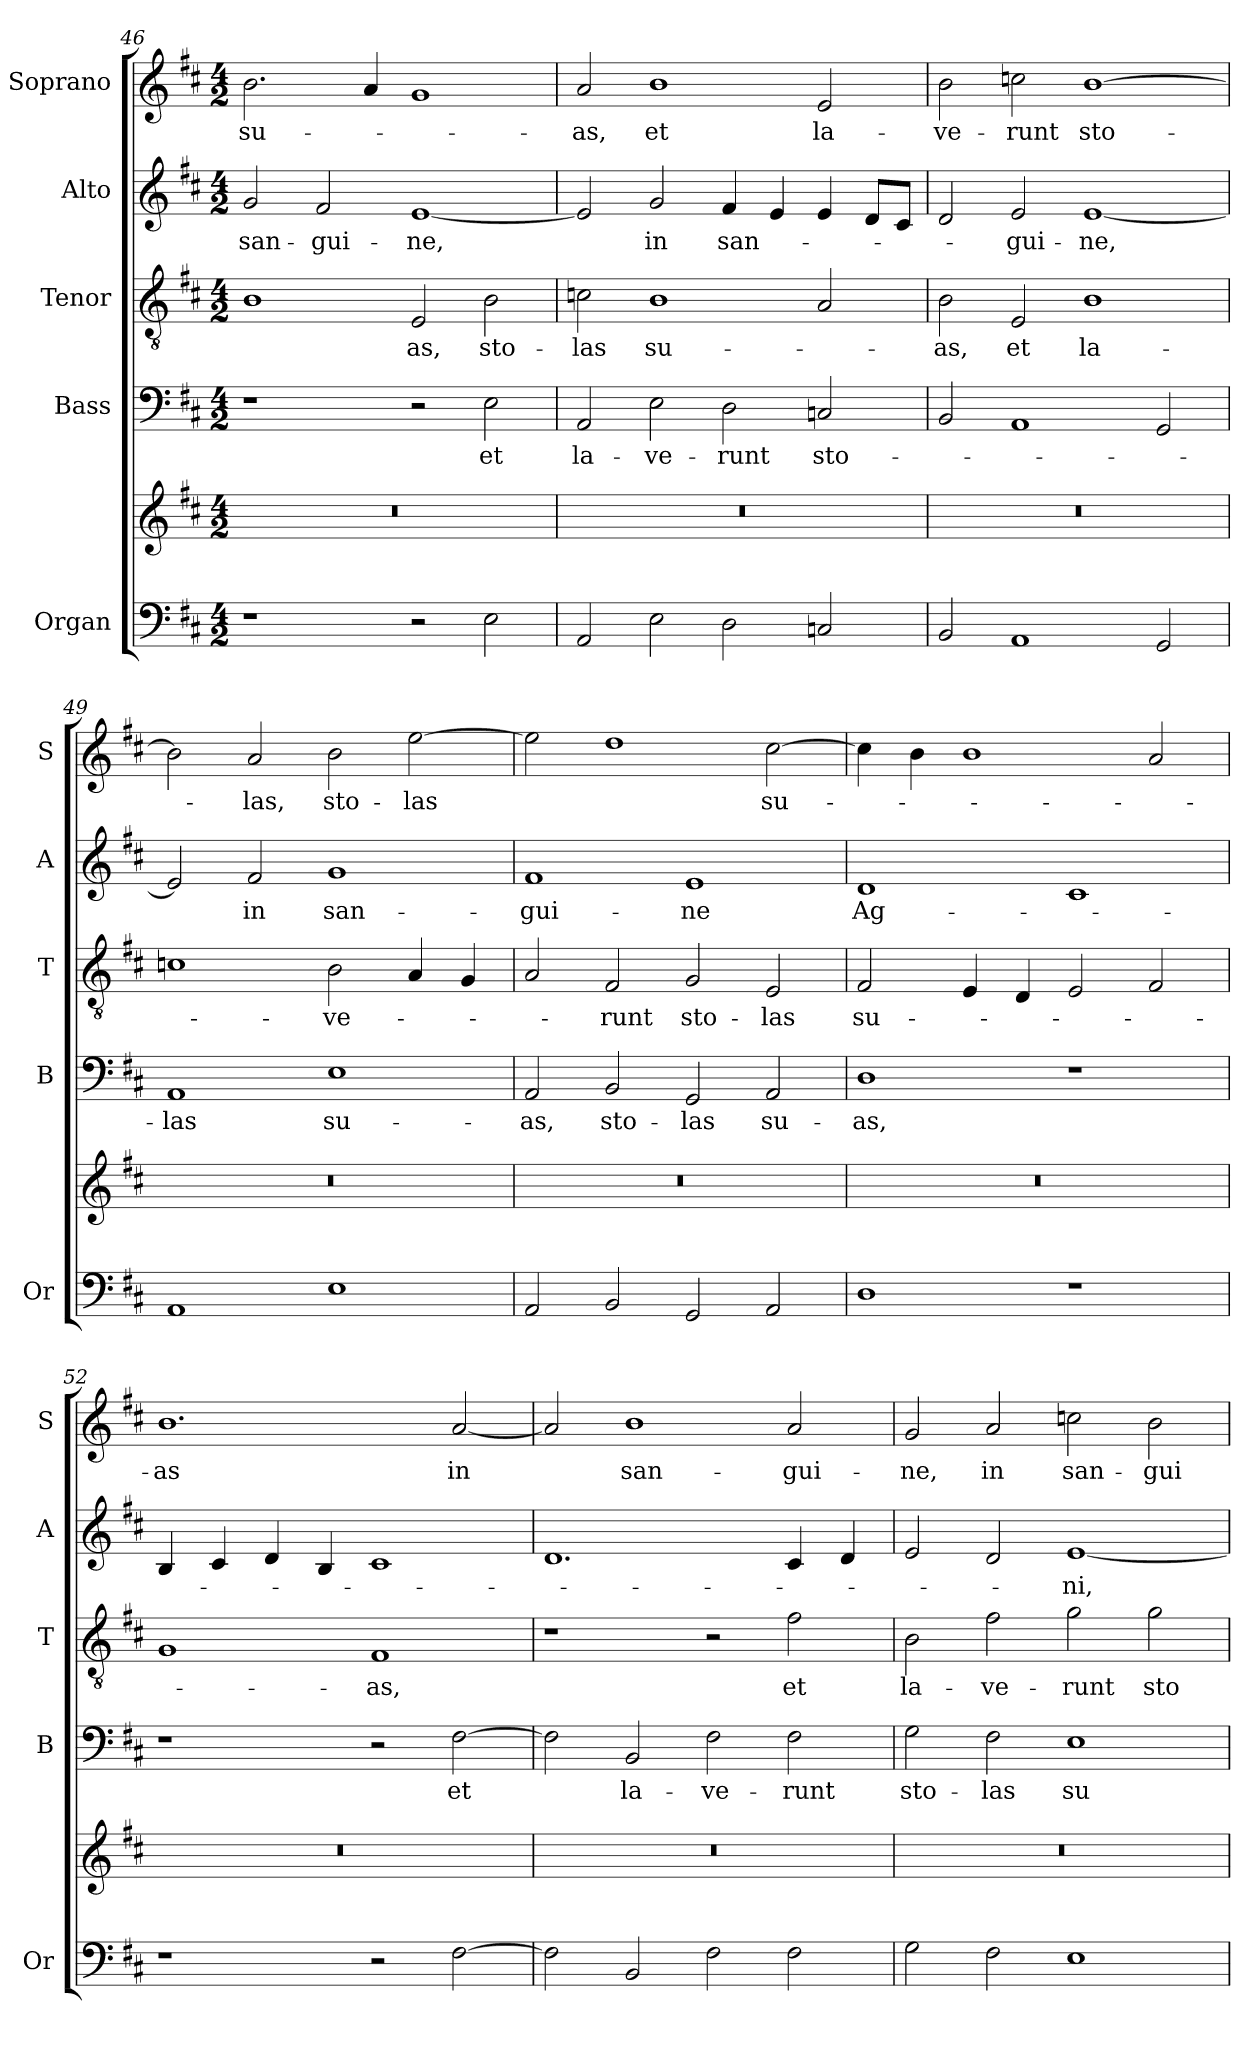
**kern	**kern	**kern	**text	**kern	**text	**kern	**text	**kern	**text
*part5	*part5	*part4	*part4	*part3	*part3	*part2	*part2	*part1	*part1
*staff6	*staff5	*staff4	*staff4	*staff3	*staff3	*staff2	*staff2	*staff1	*staff1
*I"Organ	*	*I"Bass	*	*I"Tenor	*	*I"Alto	*	*I"Soprano	*
*I'Or	*	*I'B	*	*I'T	*	*I'A	*	*I'S	*
!!LO:LB:g=z
*clefF4	*clefG2	*clefF4	*	*clefGv2	*	*clefG2	*	*clefG2	*
*k[f#c#]	*k[f#c#]	*k[f#c#]	*	*k[f#c#]	*	*k[f#c#]	*	*k[f#c#]	*
*D:	*D:	*D:	*	*D:	*	*D:	*	*D:	*
*M4/2	*M4/2	*M4/2	*	*M4/2	*	*M4/2	*	*M4/2	*
=46	=46	=46	=46	=46	=46	=46	=46	=46	=46
!	!	!	!	!	!	!	!LO:LY:b	!	!LO:LY:b
1r	0r	1r	.	1B	.	2g/	san-	2.b\	su-
!	!	!	!	!	!	!	!LO:LY:b	!	!
.	.	.	.	.	.	2f#/	-gui-	.	.
.	.	.	.	.	.	.	.	4a/	.
!	!	!	!	!	!LO:LY:b	!	!LO:LY:b	!	!
2r	.	2r	.	2E/	-as,	[1e	-ne,	1g	.
!	!	!	!LO:LY:b	!	!LO:LY:b	!	!	!	!
2E\	.	2E\	et	2B\	sto-	.	.	.	.
=47	=47	=47	=47	=47	=47	=47	=47	=47	=47
!	!	!	!LO:LY:b	!	!LO:LY:b	!	!	!	!LO:LY:b
2AA/	0r	2AA/	la-	2cn\	-las	2e/]	.	2a/	-as,
!	!	!	!LO:LY:b	!	!LO:LY:b	!	!LO:LY:b	!	!LO:LY:b
2E\	.	2E\	-ve-	1B	su-	2g/	in	1b	et
!	!	!	!LO:LY:b	!	!	!	!LO:LY:b	!	!
2D\	.	2D\	-runt	.	.	4f#/	san-	.	.
.	.	.	.	.	.	4e/	.	.	.
!	!	!	!LO:LY:b	!	!	!	!	!	!LO:LY:b
2Cn/	.	2Cn/	sto-	2A/	.	4e/	.	2e/	la-
.	.	.	.	.	.	8d/L	.	.	.
.	.	.	.	.	.	8c#/J	.	.	.
=48	=48	=48	=48	=48	=48	=48	=48	=48	=48
!	!	!	!	!	!LO:LY:b	!	!	!	!LO:LY:b
2BB/	0r	2BB/	.	2B\	-as,	2d/	.	2b\	-ve-
!	!	!	!	!	!LO:LY:b	!	!LO:LY:b	!	!LO:LY:b
1AA	.	1AA	.	2E/	et	2e/	-gui-	2ccn\	-runt
!	!	!	!	!	!LO:LY:b	!	!LO:LY:b	!	!LO:LY:b
.	.	.	.	1B	la-	[1e	-ne,	[1b	sto-
2GG/	.	2GG/	.	.	.	.	.	.	.
=49	=49	=49	=49	=49	=49	=49	=49	=49	=49
!	!	!	!LO:LY:b	!	!	!	!	!	!
1AA	0r	1AA	-las	1cn	.	2e/]	.	2b\]	.
!	!	!	!	!	!	!	!LO:LY:b	!	!LO:LY:b
.	.	.	.	.	.	2f#/	in	2a/	-las,
!	!	!	!LO:LY:b	!	!LO:LY:b	!	!LO:LY:b	!	!LO:LY:b
1E	.	1E	su-	2B\	-ve-	1g	san-	2b\	sto-
!	!	!	!	!	!	!	!	!	!LO:LY:b
.	.	.	.	4A/	.	.	.	[2ee\	-las
.	.	.	.	4G/	.	.	.	.	.
=50	=50	=50	=50	=50	=50	=50	=50	=50	=50
!	!	!	!LO:LY:b	!	!	!	!LO:LY:b	!	!
2AA/	0r	2AA/	-as,	2A/	.	1f#	-gui-	2ee\]	.
!	!	!	!LO:LY:b	!	!LO:LY:b	!	!	!	!
2BB/	.	2BB/	sto-	2F#/	-runt	.	.	1dd	.
!	!	!	!LO:LY:b	!	!LO:LY:b	!	!LO:LY:b	!	!
2GG/	.	2GG/	-las	2G/	sto-	1e	-ne	.	.
!	!	!	!LO:LY:b	!	!LO:LY:b	!	!	!	!LO:LY:b
2AA/	.	2AA/	su-	2E/	-las	.	.	[2cc#\	su-
!!LO:LB:g=z
=51	=51	=51	=51	=51	=51	=51	=51	=51	=51
!	!	!	!LO:LY:b	!	!LO:LY:b	!	!LO:LY:b	!	!
1D	0r	1D	-as,	2F#/	su-	1d	Ag-	4cc#\]	.
.	.	.	.	.	.	.	.	4b\	.
.	.	.	.	4E/	.	.	.	1b	.
.	.	.	.	4D/	.	.	.	.	.
1r	.	1r	.	2E/	.	1c#	.	.	.
.	.	.	.	2F#/	.	.	.	2a/	.
=52	=52	=52	=52	=52	=52	=52	=52	=52	=52
!	!	!	!	!	!	!	!	!	!LO:LY:b
1r	0r	1r	.	1G	.	4B/	.	1.b	-as
.	.	.	.	.	.	4c#/	.	.	.
.	.	.	.	.	.	4d/	.	.	.
.	.	.	.	.	.	4B/	.	.	.
!	!	!	!	!	!LO:LY:b	!	!	!	!
2r	.	2r	.	1F#	-as,	1c#	.	.	.
!	!	!	!LO:LY:b	!	!	!	!	!	!LO:LY:b
[2F#\	.	[2F#\	et	.	.	.	.	[2a/	in
=53	=53	=53	=53	=53	=53	=53	=53	=53	=53
2F#\]	0r	2F#\]	.	1r	.	1.d	.	2a/]	.
!	!	!	!LO:LY:b	!	!	!	!	!	!LO:LY:b
2BB/	.	2BB/	la-	.	.	.	.	1b	san-
!	!	!	!LO:LY:b	!	!	!	!	!	!
2F#\	.	2F#\	-ve-	2r	.	.	.	.	.
!	!	!	!LO:LY:b	!	!LO:LY:b	!	!	!	!LO:LY:b
2F#\	.	2F#\	-runt	2f#\	et	4c#/	.	2a/	-gui-
.	.	.	.	.	.	4d/	.	.	.
=54	=54	=54	=54	=54	=54	=54	=54	=54	=54
!	!	!	!LO:LY:b	!	!LO:LY:b	!	!	!	!LO:LY:b
2G\	0r	2G\	sto-	2B\	la-	2e/	.	2g/	-ne,
!	!	!	!LO:LY:b	!	!LO:LY:b	!	!	!	!LO:LY:b
2F#\	.	2F#\	-las	2f#\	-ve-	2d/	.	2a/	in
!	!	!	!LO:LY:b	!	!LO:LY:b	!	!LO:LY:b	!	!LO:LY:b
1E	.	1E	su-	2g\	-runt	[1e	-ni,	2ccn\	san-
!	!	!	!	!	!LO:LY:b	!	!	!	!LO:LY:b
.	.	.	.	2g\	sto-	.	.	2b\	-gui-
=	=	=	=	=	=	=	=	=	=
*-	*-	*-	*-	*-	*-	*-	*-	*-	*-
